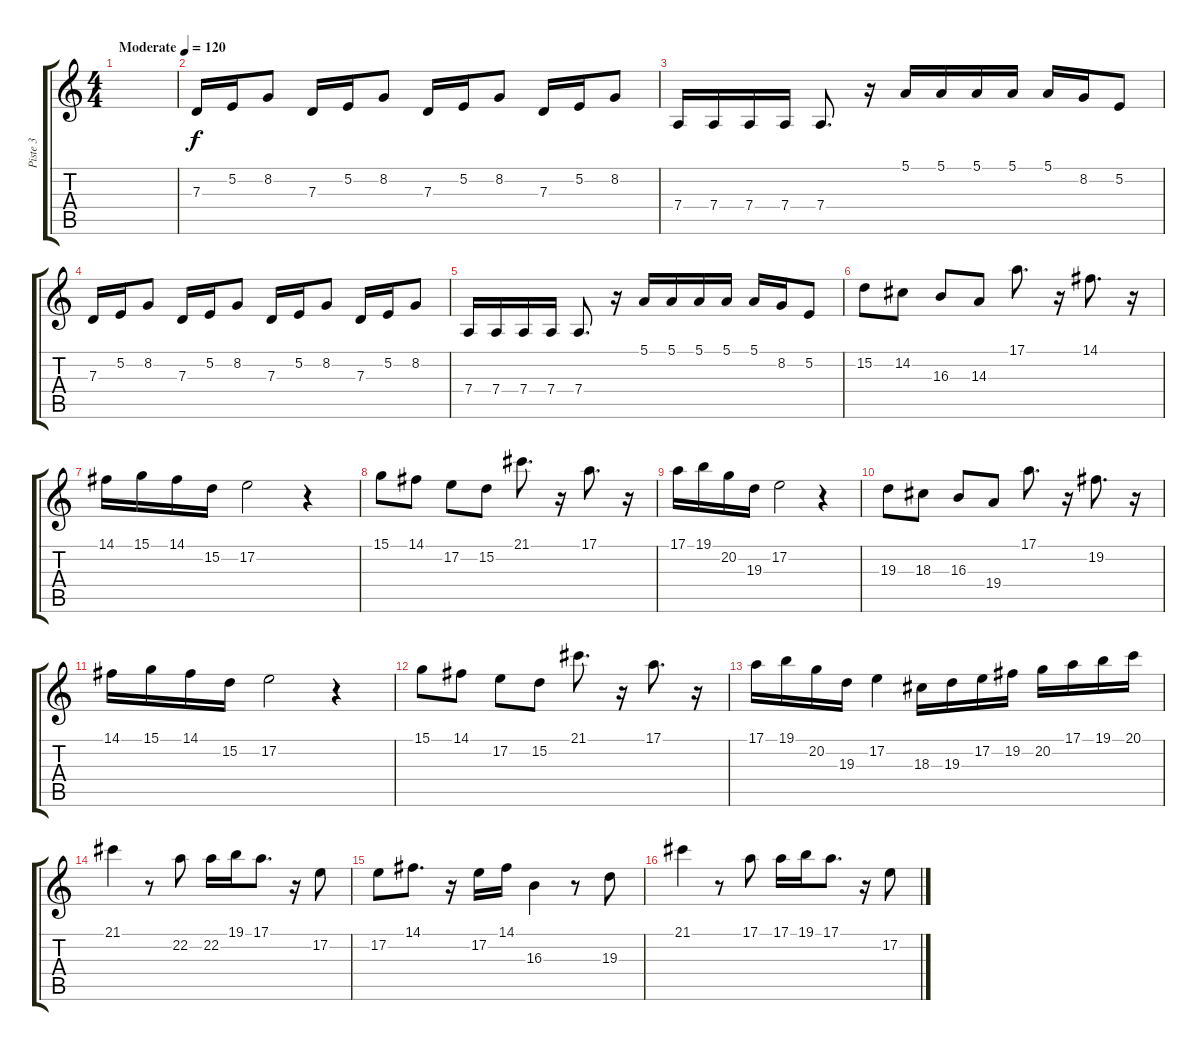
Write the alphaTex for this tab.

\track ("Piste 3" "Piste 3") {instrument clarinet}
\staff {score tabs}
\tuning (E4 B3 G3 D3 A2 E2) {hide}
\ts (4 4)
\tempo (120 "Moderate")
\clef g2
\ks c
|
7.3.16 5.2.16 8.2.8 7.3.16 5.2.16 8.2.8 7.3.16 5.2.16 8.2.8 7.3.16 5.2.16 8.2.8 |
7.4.16 7.4.16 7.4.16 7.4.16 7.4.8{d} r.16 5.1.16 5.1.16 5.1.16 5.1.16 5.1.16 8.2.16 5.2.8 |
7.3.16 5.2.16 8.2.8 7.3.16 5.2.16 8.2.8 7.3.16 5.2.16 8.2.8 7.3.16 5.2.16 8.2.8 |
7.4.16 7.4.16 7.4.16 7.4.16 7.4.8{d} r.16 5.1.16 5.1.16 5.1.16 5.1.16 5.1.16 8.2.16 5.2.8 |
15.2.8 14.2.8 16.3.8 14.3.8 17.1.8{d} r.16 14.1.8{d} r.16 |
14.1.16 15.1.16 14.1.16 15.2.16 17.2.2 r.4 |
15.1.8 14.1.8 17.2.8 15.2.8 21.1.8{d} r.16 17.1.8{d} r.16 |
17.1.16 19.1.16 20.2.16 19.3.16 17.2.2 r.4 |
19.3.8 18.3.8 16.3.8 19.4.8 17.1.8{d} r.16 19.2.8{d} r.16 |
14.1.16 15.1.16 14.1.16 15.2.16 17.2.2 r.4 |
15.1.8 14.1.8 17.2.8 15.2.8 21.1.8{d} r.16 17.1.8{d} r.16 |
17.1.16 19.1.16 20.2.16 19.3.16 17.2.4 18.3.16 19.3.16 17.2.16 19.2.16 20.2.16 17.1.16 19.1.16 20.1.16 |
21.1.4 r.8 22.2.8 22.2.16 19.1.16 17.1.8{d} r.16 17.2.8 |
17.2.8 14.1.8{d} r.16 17.2.16 14.1.16 16.3.4 r.8 19.3.8 |
21.1.4 r.8 17.1.8 17.1.16 19.1.16 17.1.8{d} r.16 17.2.8
